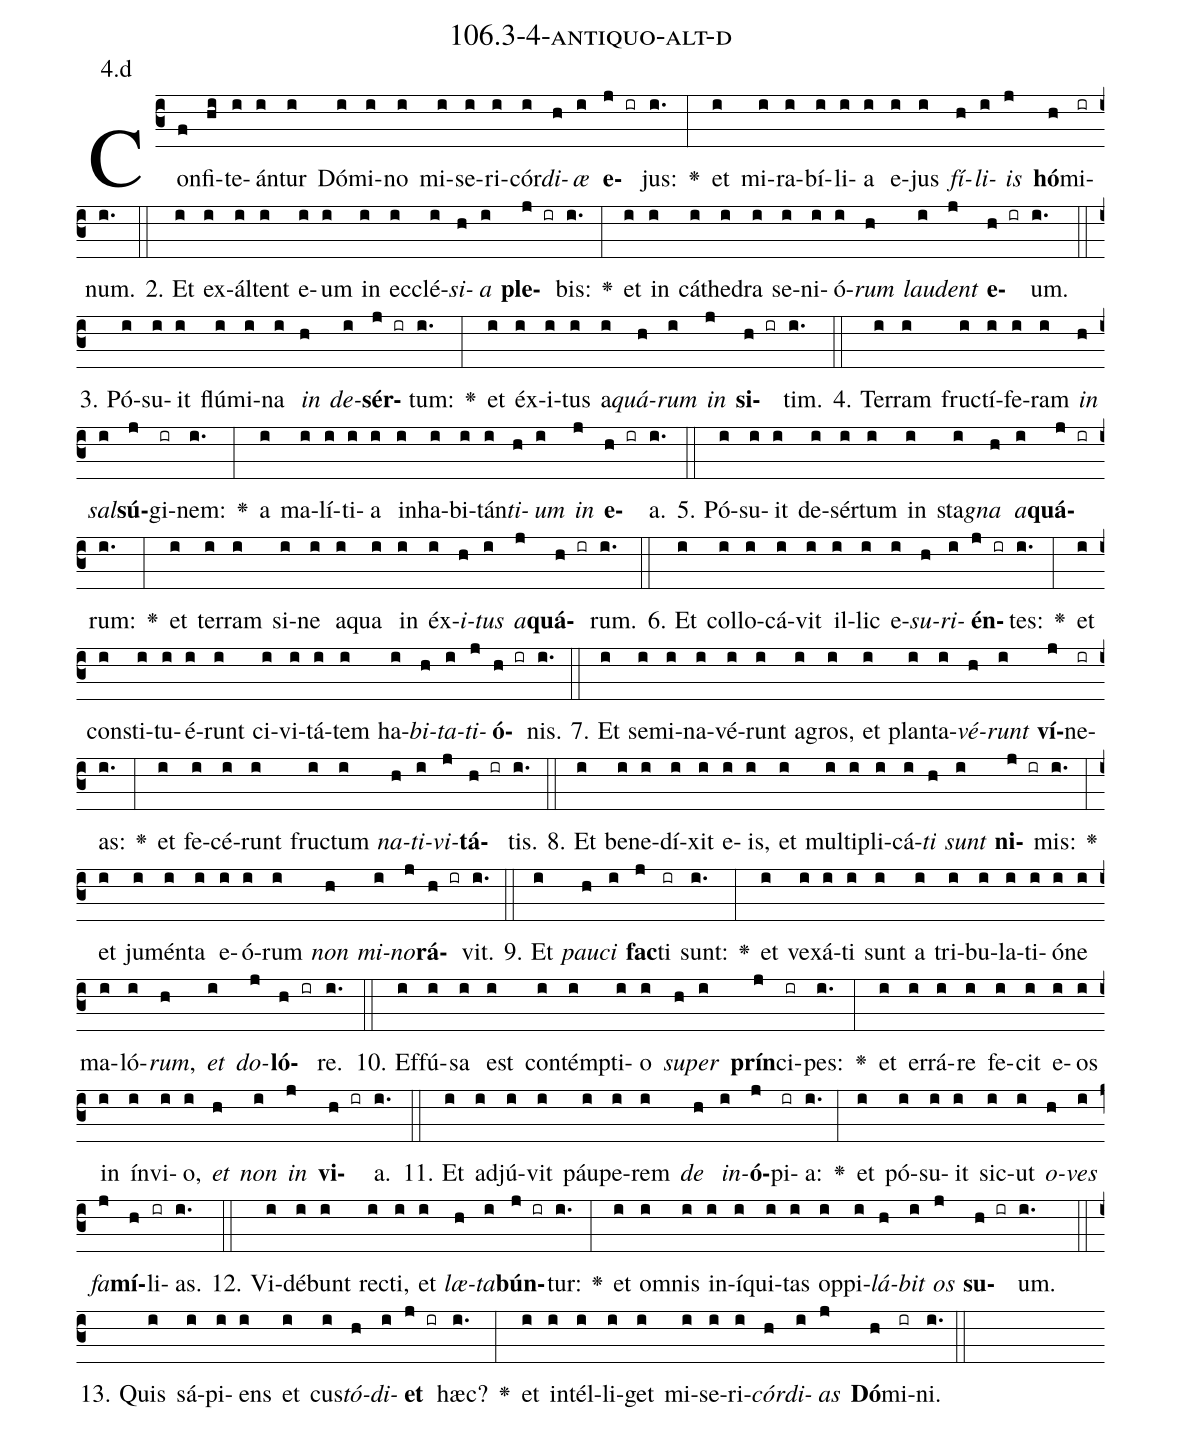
name: 106.3-4-antiquo-alt-d;
annotation: 4.d;
%%
(c3)Con(f)fi(hi)te(i)án(i)tur(i) Dó(i)mi(i)no(i) mi(i)se(i)ri(i)cór(i)<i>di</i>(h)<i>æ</i>(i) <b>e</b>(j ir)jus:(i.) <v>\greheightstar</v>(:) et(i) mi(i)ra(i)bí(i)li(i)a(i) e(i)jus(i) <i>fí</i>(h)<i>li</i>(i)<i>is</i>(j) <b>hó</b>(h)mi(ir)num.(i.) (::)
2. Et(i) ex(i)ál(i)tent(i) e(i)um(i) in(i) ec(i)clé(i)<i>si</i>(h)<i>a</i>(i) <b>ple</b>(j ir)bis:(i.) <v>\greheightstar</v>(:) et(i) in(i) cá(i)the(i)dra(i) se(i)ni(i)ó(i)<i>rum</i>(h) <i>lau</i>(i)<i>dent</i>(j) <b>e</b>(h ir)um.(i.) (::)
3. Pó(i)su(i)it(i) flú(i)mi(i)na(i) <i>in</i>(h) <i>de</i>(i)<b>sér</b>(j ir)tum:(i.) <v>\greheightstar</v>(:) et(i) éx(i)i(i)tus(i) a(i)<i>quá</i>(h)<i>rum</i>(i) <i>in</i>(j) <b>si</b>(h ir)tim.(i.) (::)
4. Ter(i)ram(i) fruc(i)tí(i)fe(i)ram(i) <i>in</i>(h) <i>sal</i>(i)<b>sú</b>(j)gi(ir)nem:(i.) <v>\greheightstar</v>(:) a(i) ma(i)lí(i)ti(i)a(i) in(i)ha(i)bi(i)tán(i)<i>ti</i>(h)<i>um</i>(i) <i>in</i>(j) <b>e</b>(h ir)a.(i.) (::)
5. Pó(i)su(i)it(i) de(i)sér(i)tum(i) in(i) sta(i)<i>gna</i>(h) <i>a</i>(i)<b>quá</b>(j ir)rum:(i.) <v>\greheightstar</v>(:) et(i) ter(i)ram(i) si(i)ne(i) a(i)qua(i) in(i) éx(i)<i>i</i>(h)<i>tus</i>(i) <i>a</i>(j)<b>quá</b>(h ir)rum.(i.) (::)
6. Et(i) col(i)lo(i)cá(i)vit(i) il(i)lic(i) e(i)<i>su</i>(h)<i>ri</i>(i)<b>én</b>(j ir)tes:(i.) <v>\greheightstar</v>(:) et(i) con(i)sti(i)tu(i)é(i)runt(i) ci(i)vi(i)tá(i)tem(i) ha(i)<i>bi</i>(h)<i>ta</i>(i)<i>ti</i>(j)<b>ó</b>(h ir)nis.(i.) (::)
7. Et(i) se(i)mi(i)na(i)vé(i)runt(i) a(i)gros,(i) et(i) plan(i)ta(i)<i>vé</i>(h)<i>runt</i>(i) <b>ví</b>(j)ne(ir)as:(i.) <v>\greheightstar</v>(:) et(i) fe(i)cé(i)runt(i) fruc(i)tum(i) <i>na</i>(h)<i>ti</i>(i)<i>vi</i>(j)<b>tá</b>(h ir)tis.(i.) (::)
8. Et(i) be(i)ne(i)dí(i)xit(i) e(i)is,(i) et(i) mul(i)ti(i)pli(i)cá(i)<i>ti</i>(h) <i>sunt</i>(i) <b>ni</b>(j ir)mis:(i.) <v>\greheightstar</v>(:) et(i) ju(i)mén(i)ta(i) e(i)ó(i)rum(i) <i>non</i>(h) <i>mi</i>(i)<i>no</i>(j)<b>rá</b>(h ir)vit.(i.) (::)
9. Et(i) <i>pau</i>(h)<i>ci</i>(i) <b>fac</b>(j)ti(ir) sunt:(i.) <v>\greheightstar</v>(:) et(i) ve(i)xá(i)ti(i) sunt(i) a(i) tri(i)bu(i)la(i)ti(i)ó(i)ne(i) ma(i)ló(i)<i>rum</i>,(h) <i>et</i>(i) <i>do</i>(j)<b>ló</b>(h ir)re.(i.) (::)
10. Ef(i)fú(i)sa(i) est(i) con(i)témp(i)ti(i)o(i) <i>su</i>(h)<i>per</i>(i) <b>prín</b>(j)ci(ir)pes:(i.) <v>\greheightstar</v>(:) et(i) er(i)rá(i)re(i) fe(i)cit(i) e(i)os(i) in(i) ín(i)vi(i)o,(i) <i>et</i>(h) <i>non</i>(i) <i>in</i>(j) <b>vi</b>(h ir)a.(i.) (::)
11. Et(i) ad(i)jú(i)vit(i) páu(i)pe(i)rem(i) <i>de</i>(h) <i>in</i>(i)<b>ó</b>(j)pi(ir)a:(i.) <v>\greheightstar</v>(:) et(i) pó(i)su(i)it(i) sic(i)ut(i) <i>o</i>(h)<i>ves</i>(i) <i>fa</i>(j)<b>mí</b>(h)li(ir)as.(i.) (::)
12. Vi(i)dé(i)bunt(i) rec(i)ti,(i) et(i) <i>læ</i>(h)<i>ta</i>(i)<b>bún</b>(j ir)tur:(i.) <v>\greheightstar</v>(:) et(i) om(i)nis(i) in(i)í(i)qui(i)tas(i) op(i)pi(i)<i>lá</i>(h)<i>bit</i>(i) <i>os</i>(j) <b>su</b>(h ir)um.(i.) (::)
13. Quis(i) sá(i)pi(i)ens(i) et(i) cus(i)<i>tó</i>(h)<i>di</i>(i)<b>et</b>(j ir) hæc?(i.) <v>\greheightstar</v>(:) et(i) in(i)tél(i)li(i)get(i) mi(i)se(i)ri(i)<i>cór</i>(h)<i>di</i>(i)<i>as</i>(j) <b>Dó</b>(h)mi(ir)ni.(i.) (::)
